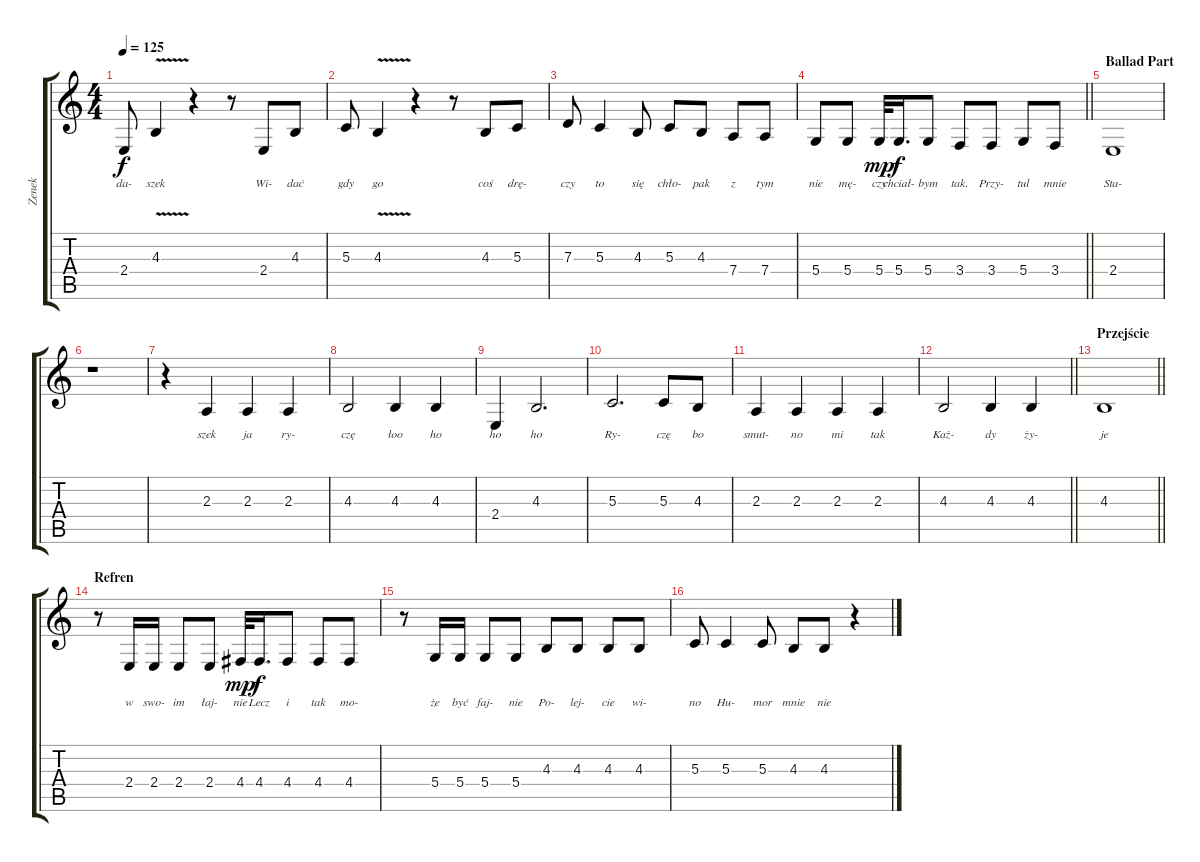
\track ("Zenek" "Zenek") {instrument lead2sawtooth}
\staff {score tabs}
\tuning (E4 B3 G3 D3 A2 E2) {hide}
\ts (4 4)
\tempo 125
\clef g2
\ks c
2.4.8{lyrics (0 "da-") lyrics (1 "") lyrics (2 "") lyrics (3 "") lyrics (4 "") dy f} 4.3{v}.4{lyrics (0 "szek") lyrics (1 "") lyrics (2 "") lyrics (3 "") lyrics (4 "")} r.4 r.8 2.4.8{lyrics (0 "Wi-") lyrics (1 "") lyrics (2 "") lyrics (3 "") lyrics (4 "")} 4.3.8{lyrics (0 "dać") lyrics (1 "") lyrics (2 "") lyrics (3 "") lyrics (4 "")} |
5.3.8{lyrics (0 "gdy") lyrics (1 "") lyrics (2 "") lyrics (3 "") lyrics (4 "")} 4.3{v}.4{lyrics (0 "go") lyrics (1 "") lyrics (2 "") lyrics (3 "") lyrics (4 "")} r.4 r.8 4.3.8{lyrics (0 "coś") lyrics (1 "") lyrics (2 "") lyrics (3 "") lyrics (4 "")} 5.3.8{lyrics (0 "drę-") lyrics (1 "") lyrics (2 "") lyrics (3 "") lyrics (4 "")} |
7.3.8{lyrics (0 "czy") lyrics (1 "") lyrics (2 "") lyrics (3 "") lyrics (4 "")} 5.3.4{lyrics (0 "to") lyrics (1 "") lyrics (2 "") lyrics (3 "") lyrics (4 "")} 4.3.8{lyrics (0 "się") lyrics (1 "") lyrics (2 "") lyrics (3 "") lyrics (4 "")} 5.3.8{lyrics (0 "chło-") lyrics (1 "") lyrics (2 "") lyrics (3 "") lyrics (4 "")} 4.3.8{lyrics (0 "pak") lyrics (1 "") lyrics (2 "") lyrics (3 "") lyrics (4 "")} 7.4.8{lyrics (0 "z") lyrics (1 "") lyrics (2 "") lyrics (3 "") lyrics (4 "")} 7.4.8{lyrics (0 "tym") lyrics (1 "") lyrics (2 "") lyrics (3 "") lyrics (4 "")} |
\barLineRight lightlight
5.4.8{lyrics (0 "nie") lyrics (1 "") lyrics (2 "") lyrics (3 "") lyrics (4 "")} 5.4.8{lyrics (0 "mę-") lyrics (1 "") lyrics (2 "") lyrics (3 "") lyrics (4 "")} 5.4.32{lyrics (0 "czy") lyrics (1 "") lyrics (2 "") lyrics (3 "") lyrics (4 "") dy mp} 5.4.16{d lyrics (0 "chciał-") lyrics (1 "") lyrics (2 "") lyrics (3 "") lyrics (4 "") dy f} 5.4.8{lyrics (0 "bym") lyrics (1 "") lyrics (2 "") lyrics (3 "") lyrics (4 "")} 3.4.8{lyrics (0 "tak.") lyrics (1 "") lyrics (2 "") lyrics (3 "") lyrics (4 "")} 3.4.8{lyrics (0 "Przy-") lyrics (1 "") lyrics (2 "") lyrics (3 "") lyrics (4 "")} 5.4.8{lyrics (0 "tul") lyrics (1 "") lyrics (2 "") lyrics (3 "") lyrics (4 "")} 3.4.8{lyrics (0 "mnie") lyrics (1 "") lyrics (2 "") lyrics (3 "") lyrics (4 "")} |
\section ("" "Ballad Part")
2.4.1{lyrics (0 "Sta-") lyrics (1 "") lyrics (2 "") lyrics (3 "") lyrics (4 "") volume 0} |
r.1{volume 16} |
r.4 2.3.4{lyrics (0 "szek") lyrics (1 "") lyrics (2 "") lyrics (3 "") lyrics (4 "")} 2.3.4{lyrics (0 "ja") lyrics (1 "") lyrics (2 "") lyrics (3 "") lyrics (4 "")} 2.3.4{lyrics (0 "ry-") lyrics (1 "") lyrics (2 "") lyrics (3 "") lyrics (4 "")} |
4.3.2{lyrics (0 "czę") lyrics (1 "") lyrics (2 "") lyrics (3 "") lyrics (4 "")} 4.3.4{lyrics (0 "łoo") lyrics (1 "") lyrics (2 "") lyrics (3 "") lyrics (4 "")} 4.3.4{lyrics (0 "ho") lyrics (1 "") lyrics (2 "") lyrics (3 "") lyrics (4 "")} |
2.4.4{lyrics (0 "ho") lyrics (1 "") lyrics (2 "") lyrics (3 "") lyrics (4 "")} 4.3.2{d lyrics (0 "ho") lyrics (1 "") lyrics (2 "") lyrics (3 "") lyrics (4 "") volume 12} |
5.3.2{d lyrics (0 "Ry-") lyrics (1 "") lyrics (2 "") lyrics (3 "") lyrics (4 "") volume 16} 5.3.8{lyrics (0 "czę") lyrics (1 "") lyrics (2 "") lyrics (3 "") lyrics (4 "")} 4.3.8{lyrics (0 "bo") lyrics (1 "") lyrics (2 "") lyrics (3 "") lyrics (4 "")} |
2.3.4{lyrics (0 "smut-") lyrics (1 "") lyrics (2 "") lyrics (3 "") lyrics (4 "")} 2.3.4{lyrics (0 "no") lyrics (1 "") lyrics (2 "") lyrics (3 "") lyrics (4 "")} 2.3.4{lyrics (0 "mi") lyrics (1 "") lyrics (2 "") lyrics (3 "") lyrics (4 "")} 2.3.4{lyrics (0 "tak") lyrics (1 "") lyrics (2 "") lyrics (3 "") lyrics (4 "")} |
\barLineRight lightlight
4.3.2{lyrics (0 "Każ-") lyrics (1 "") lyrics (2 "") lyrics (3 "") lyrics (4 "")} 4.3.4{lyrics (0 "dy") lyrics (1 "") lyrics (2 "") lyrics (3 "") lyrics (4 "")} 4.3.4{lyrics (0 "ży-") lyrics (1 "") lyrics (2 "") lyrics (3 "") lyrics (4 "")} |
\section ("" "Przejście")
\barLineRight lightlight
4.3.1{lyrics (0 "je") lyrics (1 "") lyrics (2 "") lyrics (3 "") lyrics (4 "") volume 0} |
\section ("" "Refren")
r.8{volume 16} 2.4.16{lyrics (0 "w") lyrics (1 "") lyrics (2 "") lyrics (3 "") lyrics (4 "")} 2.4.16{lyrics (0 "swo-") lyrics (1 "") lyrics (2 "") lyrics (3 "") lyrics (4 "")} 2.4.8{lyrics (0 "im") lyrics (1 "") lyrics (2 "") lyrics (3 "") lyrics (4 "")} 2.4.8{lyrics (0 "łaj-") lyrics (1 "") lyrics (2 "") lyrics (3 "") lyrics (4 "")} 4.4.32{lyrics (0 "nie") lyrics (1 "") lyrics (2 "") lyrics (3 "") lyrics (4 "") dy mp} 4.4.16{d lyrics (0 "Lecz") lyrics (1 "") lyrics (2 "") lyrics (3 "") lyrics (4 "") dy f} 4.4.8{lyrics (0 "i") lyrics (1 "") lyrics (2 "") lyrics (3 "") lyrics (4 "")} 4.4.8{lyrics (0 "tak") lyrics (1 "") lyrics (2 "") lyrics (3 "") lyrics (4 "")} 4.4.8{lyrics (0 "mo-") lyrics (1 "") lyrics (2 "") lyrics (3 "") lyrics (4 "")} |
r.8 5.4.16{lyrics (0 "że") lyrics (1 "") lyrics (2 "") lyrics (3 "") lyrics (4 "")} 5.4.16{lyrics (0 "być") lyrics (1 "") lyrics (2 "") lyrics (3 "") lyrics (4 "")} 5.4.8{lyrics (0 "faj-") lyrics (1 "") lyrics (2 "") lyrics (3 "") lyrics (4 "")} 5.4.8{lyrics (0 "nie") lyrics (1 "") lyrics (2 "") lyrics (3 "") lyrics (4 "")} 4.3.8{lyrics (0 "Po-") lyrics (1 "") lyrics (2 "") lyrics (3 "") lyrics (4 "")} 4.3.8{lyrics (0 "lej-") lyrics (1 "") lyrics (2 "") lyrics (3 "") lyrics (4 "")} 4.3.8{lyrics (0 "cie") lyrics (1 "") lyrics (2 "") lyrics (3 "") lyrics (4 "")} 4.3.8{lyrics (0 "wi-") lyrics (1 "") lyrics (2 "") lyrics (3 "") lyrics (4 "")} |
5.3.8{lyrics (0 "no") lyrics (1 "") lyrics (2 "") lyrics (3 "") lyrics (4 "")} 5.3.4{lyrics (0 "Hu-") lyrics (1 "") lyrics (2 "") lyrics (3 "") lyrics (4 "")} 5.3.8{lyrics (0 "mor") lyrics (1 "") lyrics (2 "") lyrics (3 "") lyrics (4 "")} 4.3.8{lyrics (0 "mnie") lyrics (1 "") lyrics (2 "") lyrics (3 "") lyrics (4 "")} 4.3.8{lyrics (0 "nie") lyrics (1 "") lyrics (2 "") lyrics (3 "") lyrics (4 "")} r.4
